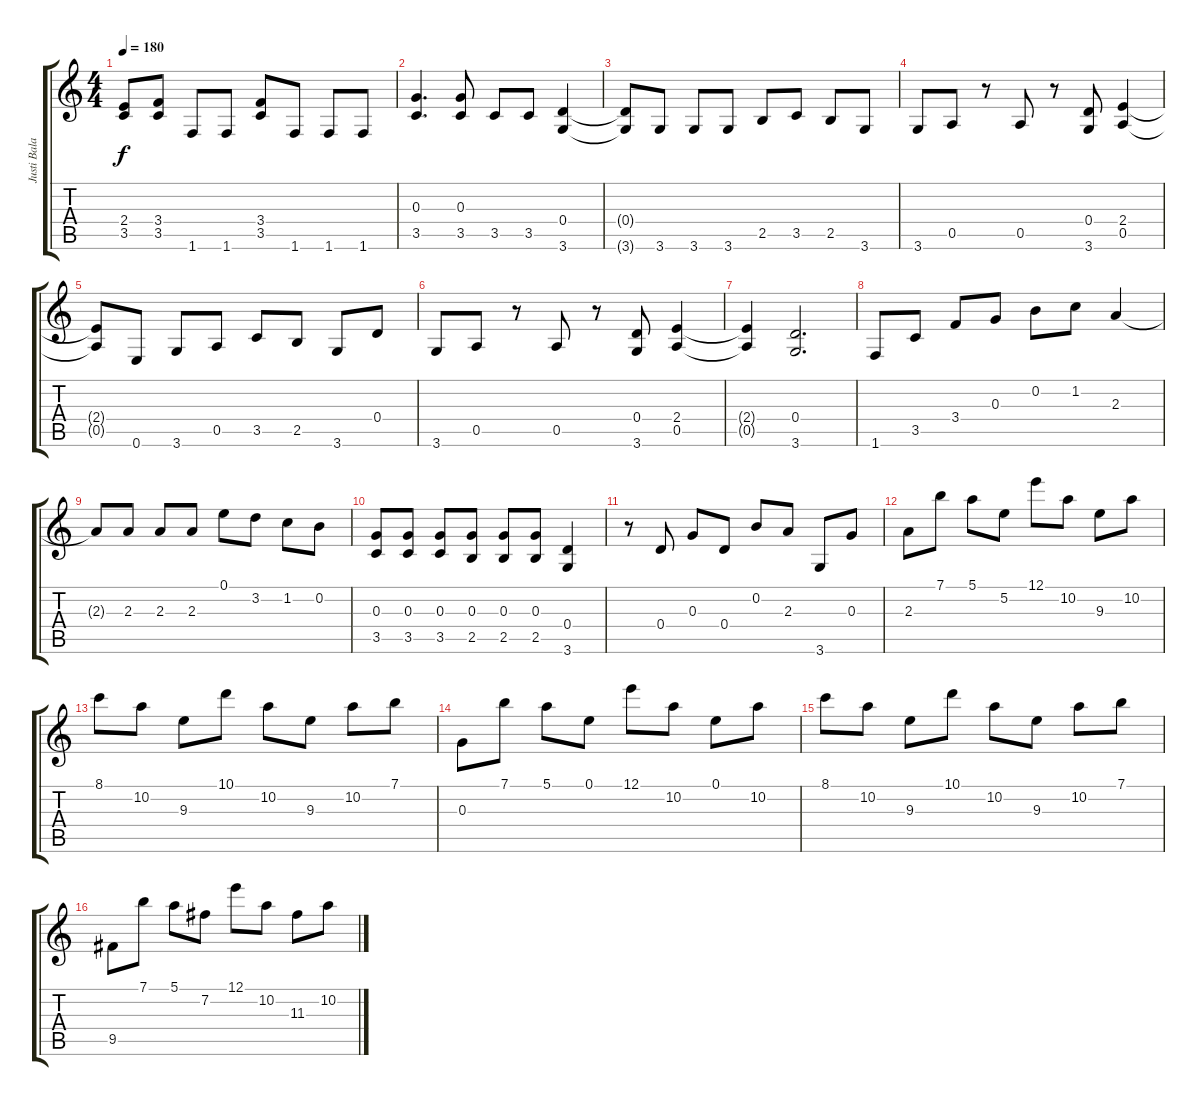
\track ("Justi Bala" "Justi Bala") {instrument distortionguitar}
\staff {score tabs}
\tuning (E4 B3 G3 D3 A2 E2) {hide}
\ts (4 4)
\tempo 180
\clef g2
\ks c
(2.4{t} 3.5{t}).8{dy f} (3.4 3.5).8 1.6.8 1.6.8 (3.4 3.5).8 1.6.8 1.6.8 1.6.8 |
(0.3 3.5).4{d} (0.3 3.5).8 3.5.8 3.5.8 (0.4 3.6).4 |
(0.4{t} 3.6{t}).8 3.6.8 3.6.8 3.6.8 2.5.8 3.5.8 2.5.8 3.6.8 |
3.6.8 0.5.8 r.8 0.5.8 r.8 (0.4 3.6).8 (2.4 0.5).4 |
(2.4{t} 0.5{t}).8 0.6.8 3.6.8 0.5.8 3.5.8 2.5.8 3.6.8 0.4.8 |
3.6.8 0.5.8 r.8 0.5.8 r.8 (0.4 3.6).8 (2.4 0.5).4 |
(2.4{t} 0.5{t}).4 (0.4 3.6).2{d} |
1.6.8 3.5.8 3.4.8 0.3.8 0.2.8 1.2.8 2.3.4 |
2.3{t}.8 2.3.8 2.3.8 2.3.8 0.1.8 3.2.8 1.2.8 0.2.8 |
(0.3 3.5).8 (0.3 3.5).8 (0.3 3.5).8 (0.3 2.5).8 (0.3 2.5).8 (0.3 2.5).8 (0.4 3.6).4 |
r.8 0.4.8 0.3.8 0.4.8 0.2.8 2.3.8 3.6.8 0.3.8 |
2.3.8 7.1.8 5.1.8 5.2.8 12.1.8 10.2.8 9.3.8 10.2.8 |
8.1.8 10.2.8 9.3.8 10.1.8 10.2.8 9.3.8 10.2.8 7.1.8 |
0.3.8 7.1.8 5.1.8 0.1.8 12.1.8 10.2.8 0.1.8 10.2.8 |
8.1.8 10.2.8 9.3.8 10.1.8 10.2.8 9.3.8 10.2.8 7.1.8 |
9.5.8 7.1.8 5.1.8 7.2.8 12.1.8 10.2.8 11.3.8 10.2.8
